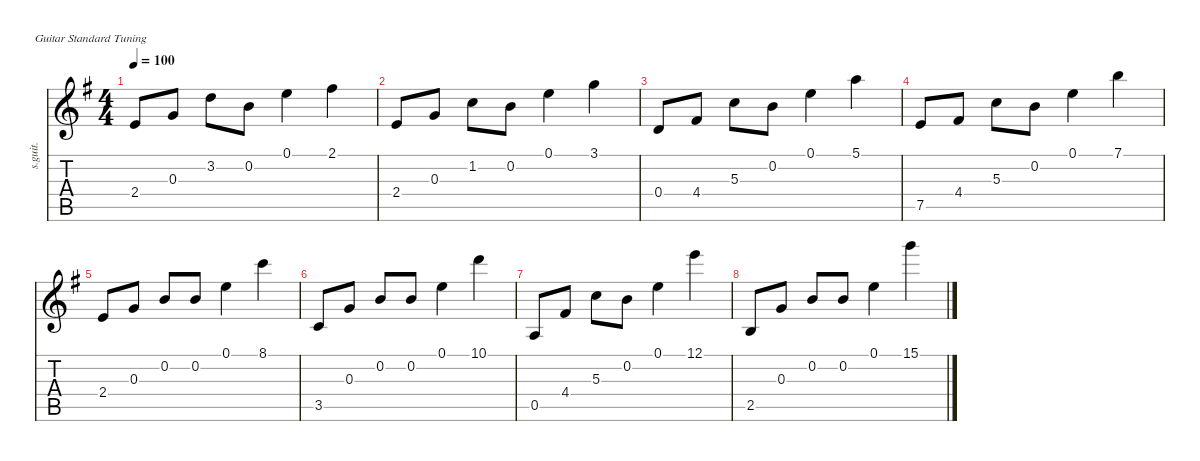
\defaultSystemsLayout 4
\hideDynamics
\bracketExtendMode nobrackets
\otherSystemsTrackNameOrientation horizontal
\track ("Steel Guitar" "s.guit.") {instrument acousticguitarsteel}
\staff {score tabs}
\tuning (E4 B3 G3 D3 A2 E2)
\ts (4 4)
\tempo 100
\clef g2
\ks g
2.4{acc forcenatural}.8{dy mf instrument acousticguitarsteel beam Up} 0.3{acc forcenatural}.8{beam Up} 3.2{acc forcenatural}.8{beam Down} 0.2{acc forcenatural}.8{beam Down} 0.1{acc forcenatural}.4{beam Down} 2.1{acc #}.4{beam Down} |
2.4{acc forcenatural}.8{beam Up} 0.3{acc forcenatural}.8{beam Up} 1.2{acc forcenatural}.8{beam Down} 0.2{acc forcenatural}.8{beam Down} 0.1{acc forcenatural}.4{beam Down} 3.1{acc forcenatural}.4{beam Down} |
0.4{acc forcenatural}.8{beam Up} 4.4{acc #}.8{beam Up} 5.3{acc forcenatural}.8{beam Down} 0.2{acc forcenatural}.8{beam Down} 0.1{acc forcenatural}.4{beam Down} 5.1{acc forcenatural}.4{beam Down} |
7.5{acc forcenatural}.8{beam Up} 4.4{acc #}.8{beam Up} 5.3{acc forcenatural}.8{beam Down} 0.2{acc forcenatural}.8{beam Down} 0.1{acc forcenatural}.4{beam Down} 7.1{acc forcenatural}.4{beam Down} |
2.4{acc forcenatural}.8{beam Up} 0.3{acc forcenatural}.8{beam Up} 0.2{acc forcenatural}.8{beam Up} 0.2{acc forcenatural}.8{beam Up} 0.1{acc forcenatural}.4{beam Down} 8.1{acc forcenatural}.4{beam Down} |
3.5{acc forcenatural}.8{beam Up} 0.3{acc forcenatural}.8{beam Up} 0.2{acc forcenatural}.8{beam Up} 0.2{acc forcenatural}.8{beam Up} 0.1{acc forcenatural}.4{beam Down} 10.1{acc forcenatural}.4{beam Down} |
0.5{acc forcenatural}.8{beam Up} 4.4{acc #}.8{beam Up} 5.3{acc forcenatural}.8{beam Down} 0.2{acc forcenatural}.8{beam Down} 0.1{acc forcenatural}.4{beam Down} 12.1{acc forcenatural}.4{beam Down} |
2.5{acc forcenatural}.8{beam Up} 0.3{acc forcenatural}.8{beam Up} 0.2{acc forcenatural}.8{beam Up} 0.2{acc forcenatural}.8{beam Up} 0.1{acc forcenatural}.4{beam Down} 15.1{acc forcenatural}.4{beam Down}
